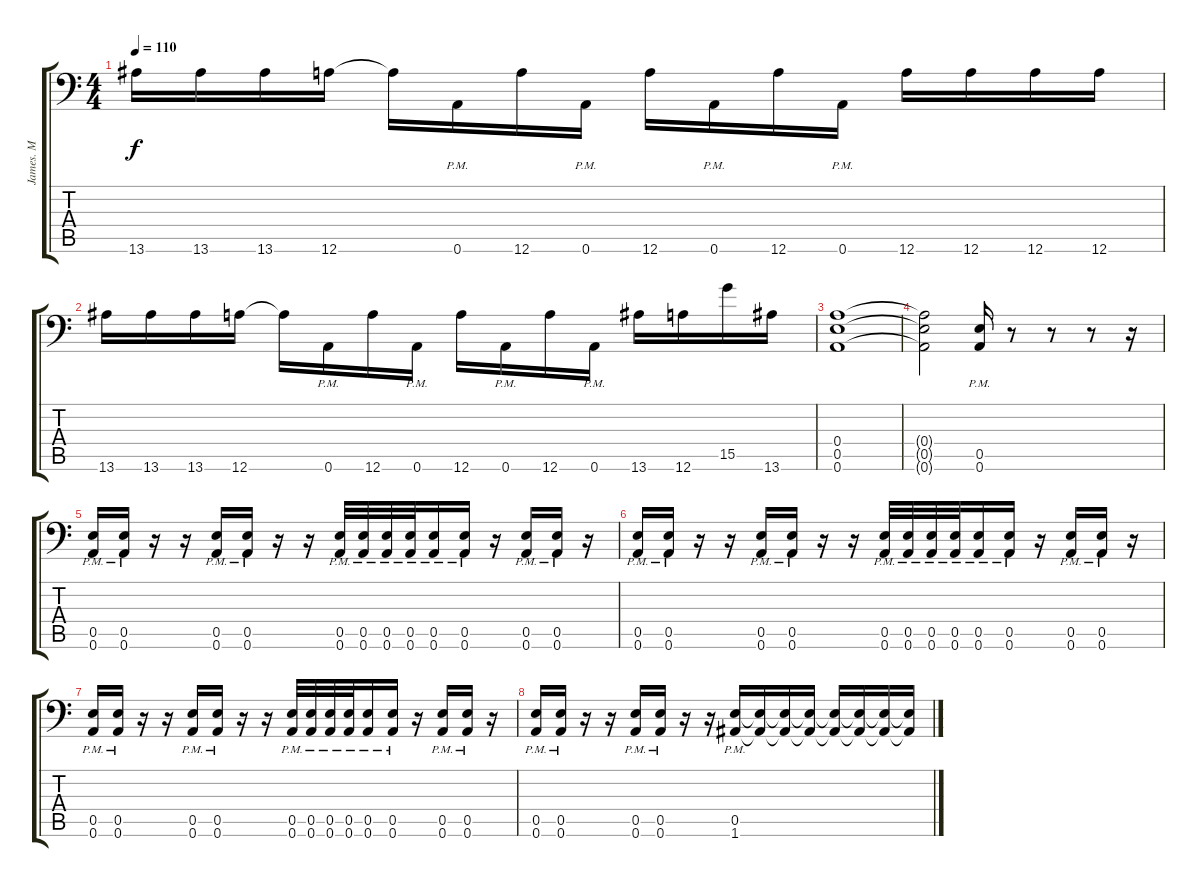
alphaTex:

\track ("James. M" "James. M") {instrument distortionguitar}
\staff {score tabs}
\tuning (B3 Gb3 D3 A2 E2 A1) {hide}
\ts (4 4)
\tempo 110
\clef f4
\ks c
13.6.16{dy f} 13.6.16 13.6.16 12.6.16 12.6{t}.16 0.6{pm}.16 12.6.16 0.6{pm}.16 12.6.16 0.6{pm}.16 12.6.16 0.6{pm}.16 12.6.16 12.6.16 12.6.16 12.6.16 |
13.6.16 13.6.16 13.6.16 12.6.16 12.6{t}.16 0.6{pm}.16 12.6.16 0.6{pm}.16 12.6.16 0.6{pm}.16 12.6.16 0.6{pm}.16 13.6.16 12.6.16 15.5.16 13.6.16 |
(0.4 0.5 0.6).1 |
(0.4{t} 0.5{t} 0.6{t}).2 (0.5{pm} 0.6{pm}).16 r.8 r.8 r.8 r.16 |
(0.5{pm} 0.6{pm}).16 (0.5{pm} 0.6{pm}).16 r.16 r.16 (0.5{pm} 0.6{pm}).16 (0.5{pm} 0.6{pm}).16 r.16 r.16 (0.5{pm} 0.6{pm}).32 (0.5{pm} 0.6{pm}).32 (0.5{pm} 0.6{pm}).32 (0.5{pm} 0.6{pm}).32 (0.5{pm} 0.6{pm}).16 (0.5{pm} 0.6{pm}).16 r.16 (0.5{pm} 0.6{pm}).16 (0.5{pm} 0.6{pm}).16 r.16 |
(0.5{pm} 0.6{pm}).16 (0.5{pm} 0.6{pm}).16 r.16 r.16 (0.5{pm} 0.6{pm}).16 (0.5{pm} 0.6{pm}).16 r.16 r.16 (0.5{pm} 0.6{pm}).32 (0.5{pm} 0.6{pm}).32 (0.5{pm} 0.6{pm}).32 (0.5{pm} 0.6{pm}).32 (0.5{pm} 0.6{pm}).16 (0.5{pm} 0.6{pm}).16 r.16 (0.5{pm} 0.6{pm}).16 (0.5{pm} 0.6{pm}).16 r.16 |
(0.5{pm} 0.6{pm}).16 (0.5{pm} 0.6{pm}).16 r.16 r.16 (0.5{pm} 0.6{pm}).16 (0.5{pm} 0.6{pm}).16 r.16 r.16 (0.5{pm} 0.6{pm}).32 (0.5{pm} 0.6{pm}).32 (0.5{pm} 0.6{pm}).32 (0.5{pm} 0.6{pm}).32 (0.5{pm} 0.6{pm}).16 (0.5{pm} 0.6{pm}).16 r.16 (0.5{pm} 0.6{pm}).16 (0.5{pm} 0.6{pm}).16 r.16 |
(0.5{pm} 0.6{pm}).16 (0.5{pm} 0.6{pm}).16 r.16 r.16 (0.5{pm} 0.6{pm}).16 (0.5{pm} 0.6{pm}).16 r.16 r.16 (0.5{pm} 1.6{pm}).16 (0.5{t} 1.6{t}).16 (0.5{t} 1.6{t}).16 (0.5{t} 1.6{t}).16 (0.5{t} 1.6{t}).16 (0.5{t} 1.6{t}).16 (0.5{t} 1.6{t}).16 (0.5{t} 1.6{t}).16
